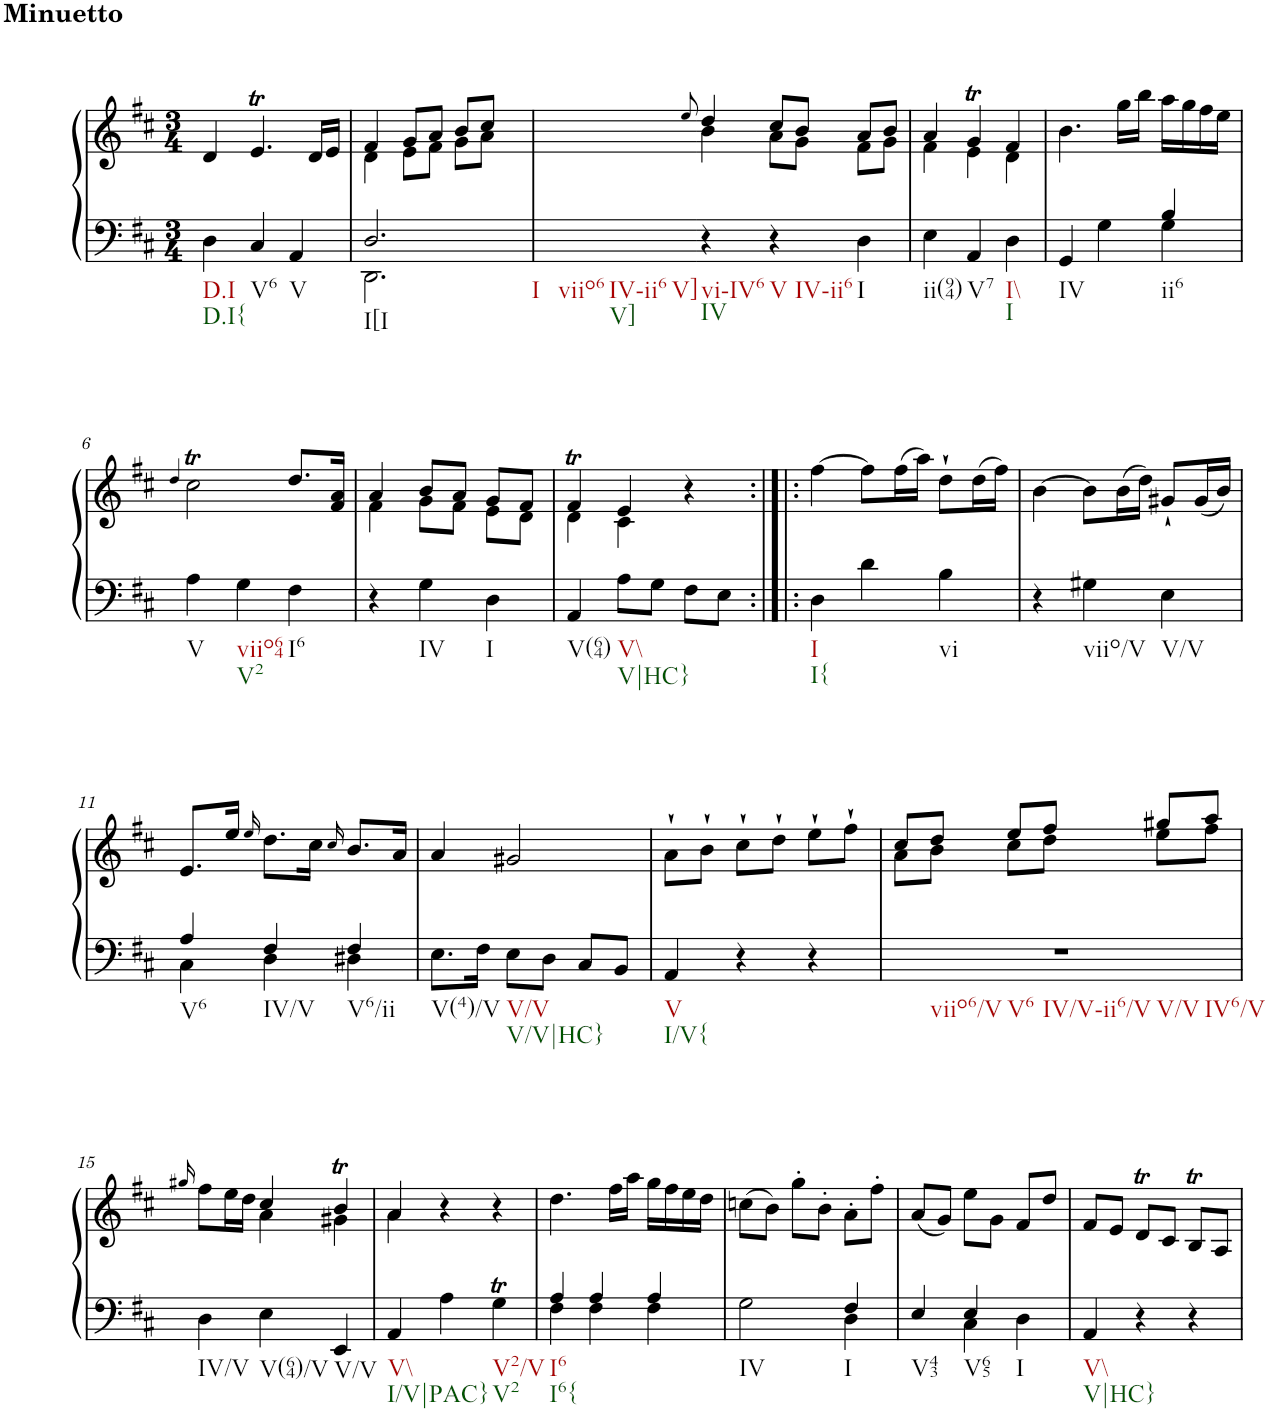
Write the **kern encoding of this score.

**kern	**kern
*part1	*part1
*staff2	*staff1
*I"Piano	*
*I'Pno.	*
*clefF4	*clefG2
*k[f#c#]	*k[f#c#]
*M3/4	*M3/4
=1	=1
!	!LO:TX:a:B:t=Minuetto
!LO:TX:b:t=D.I	!
!LO:TX:b:t=D.I{	!
4D\	4d/
!LO:TX:b:t=V6	!
4C#/	4.eT/
!LO:TX:b:t=V	!
4AA/	.
.	16d/LL
.	16e/JJ
=2	=2
*^	*^
!LO:TX:b:t=I[I	!	!	!
!LO:TX:b:t=I	!	!	!
!LO:TX:b:t=viio6	!	!	!
!LO:TX:b:t=IV-ii6	!	!	!
!LO:TX:b:t=V]	!	!	!
!LO:TX:b:t=V]	!	!	!
2.D/	2.DD\	4f#/	4d\
.	.	8g/L	8e\L
.	.	8a/J	8f#\J
.	.	8b/L	8g\L
.	.	8cc#/J	8a\J
*v	*v	*	*
=3	=3	=3
.	8qee/	.
!LO:TX:b:t=vi-IV6	!	!
!LO:TX:b:t=IV	!	!
4r	4dd/	4b\
!LO:TX:b:t=V	!	!
!LO:TX:b:t=IV-ii6	!	!
4r	8cc#/L	8a\L
.	8b/J	8g\J
!LO:TX:b:t=I	!	!
4D\	8a/L	8f#\L
.	8b/J	8g\J
=4	=4	=4
!LO:TX:b:t=ii(94)	!	!
4E\	4a/	4f#\
!LO:TX:b:t=V7	!	!
4AA/	4gT/	4e\
!LO:TX:b:t=I\\	!	!
!LO:TX:b:t=I	!	!
4D\	4f#/	4d\
=5	=5	=5
*^	*	*
!LO:TX:b:t=IV	!	!	!
*	*	*v	*v
4GG/	2ryy	4.b\
4G\	.	.
.	.	16gg\LL
.	.	16bb\JJ
!LO:TX:b:t=ii6	!	!
4G\	4B/	16aa\LL
.	.	16gg\
.	.	16ff#\
.	.	16ee\JJ
*v	*v	*
!!LO:LB:g=z
=6	=6
.	4qdd/
!LO:TX:b:t=V	!
4A\	2cc#t\
!LO:TX:b:t=viio64	!
!LO:TX:b:t=V2	!
4G\	.
!LO:TX:b:t=I6	!
4F#\	8.dd/L
.	16f#/ 16a/Jk
=7	=7
*	*^
4r	4a/	4f#\
!LO:TX:b:t=IV	!	!
4G\	8b/L	8g\L
.	8a/J	8f#\J
!LO:TX:b:t=I	!	!
4D\	8g/L	8e\L
.	8f#/J	8d\J
=8	=8	=8
!LO:TX:b:t=V(64)	!	!
4AA/	4f#t/	4d\
!LO:TX:b:t=V\\	!	!
!LO:TX:b:t=V|HC}	!	!
8A\L	4e/	4c#\
8G\J	.	.
8F#\L	4r	4ryy
8E\J	.	.
*	*v	*v
=9:|!|:	=9:|!|:
!LO:TX:b:t=I	!
!LO:TX:b:t=I{	!
4D\	[4ff#\
4d\	8ff#\L]
.	(16ff#\L
.	16aa\JJ)
!LO:TX:b:t=vi	!
4B\	8dd`\L
.	(16dd\L
.	16ff#\JJ)
=10	=10
4r	[4b\
!LO:TX:b:t=viio/V	!
4G#X\	8b\L]
.	(16b\L
.	16dd\JJ)
!LO:TX:b:t=V/V	!
4E\	8g#X`/L
.	(16g#/L
.	16b/JJ)
!!LO:LB:g=z
=11	=11
*^	*
!LO:TX:b:t=V6	!	!
4A/	4C#\	8.e/L
.	.	16ee/Jk
.	.	16qee/
!LO:TX:b:t=IV/V	!	!
4F#/	4D\	8.dd\L
.	.	16cc#\Jk
.	.	16qcc#/
!LO:TX:b:t=V6/ii	!	!
4F#/	4D#X\	8.b/L
.	.	16a/Jk
*v	*v	*
=12	=12
!LO:TX:b:t=V(4)/V	!
8.E\L	4a/
16F#\Jk	.
!LO:TX:b:t=V/V	!
!LO:TX:b:t=V/V|HC}	!
8E\L	2g#X/
8D\J	.
8C#/L	.
8BB/J	.
=13	=13
!LO:TX:b:t=V	!
!LO:TX:b:t=I/V{	!
4AA/	8a`\L
.	8b`\J
4r	8cc#`\L
.	8dd`\J
4r	8ee`\L
.	8ff#`\J
=14	=14
*	*^
!LO:TX:b:t=viio6/V	!	!
!LO:TX:b:t=V6	!	!
!LO:TX:b:t=IV/V-ii6/V	!	!
!LO:TX:b:t=V/V	!	!
!LO:TX:b:t=IV6/V	!	!
2.r	8cc#/L	8a\L
.	8dd/J	8b\J
.	8ee/L	8cc#\L
.	8ff#/J	8dd\J
.	8gg#X/L	8ee\L
.	8aa/J	8ff#\J
!!LO:LB:g=z	!!
=15	=15	=15
.	16qgg#X/	.
!LO:TX:b:t=IV/V	!	!
4D\	8ff#\L	4ryy
.	16ee\L	.
.	16dd\JJ	.
!LO:TX:b:t=V(64)/V	!	!
4E\	4cc#/	4a\
!LO:TX:b:t=V/V	!	!
4EE/	4bT/	4g#X\
=16	=16	=16
!LO:TX:b:t=V\\	!	!
!LO:TX:b:t=I/V|PAC}	!	!
4AA/	4a/	4a\
4A\	4r	2ryy
!LO:TX:b:t=V2/V	!	!
!LO:TX:b:t=V2	!	!
4GT\	4r	.
*	*v	*v
=17	=17
*^	*
!LO:TX:b:t=I6	!	!
!LO:TX:b:t=I6{	!	!
4A/	4F#\	4.dd\
4A/	4F#\	.
.	.	16ff#\LL
.	.	16aa\JJ
4A/	4F#\	16gg\LL
.	.	16ff#\
.	.	16ee\
.	.	16dd\JJ
=18	=18	=18
!LO:TX:b:t=IV	!	!
2G\	2ryy	(8ccn\L
.	.	8b\J)
.	.	8gg'\L
.	.	8b'\J
!LO:TX:b:t=I	!	!
4F#/	4D\	8a'\L
.	.	8ff#'\J
=19	=19	=19
!LO:TX:b:t=V43	!	!
4E/	4ryy	(8a/L
.	.	8g/J)
!LO:TX:b:t=V65	!	!
4E/	4C#\	8ee\L
.	.	8g\J
!LO:TX:b:t=I	!	!
4D\	4ryy	8f#/L
.	.	8dd/J
*v	*v	*
=20	=20
!LO:TX:b:t=V\\	!
!LO:TX:b:t=V|HC}	!
4AA/	8f#/L
.	8e/J
4r	8dT/L
.	8c#/J
4r	8BT/L
.	8A/J
=	=
*-	*-
